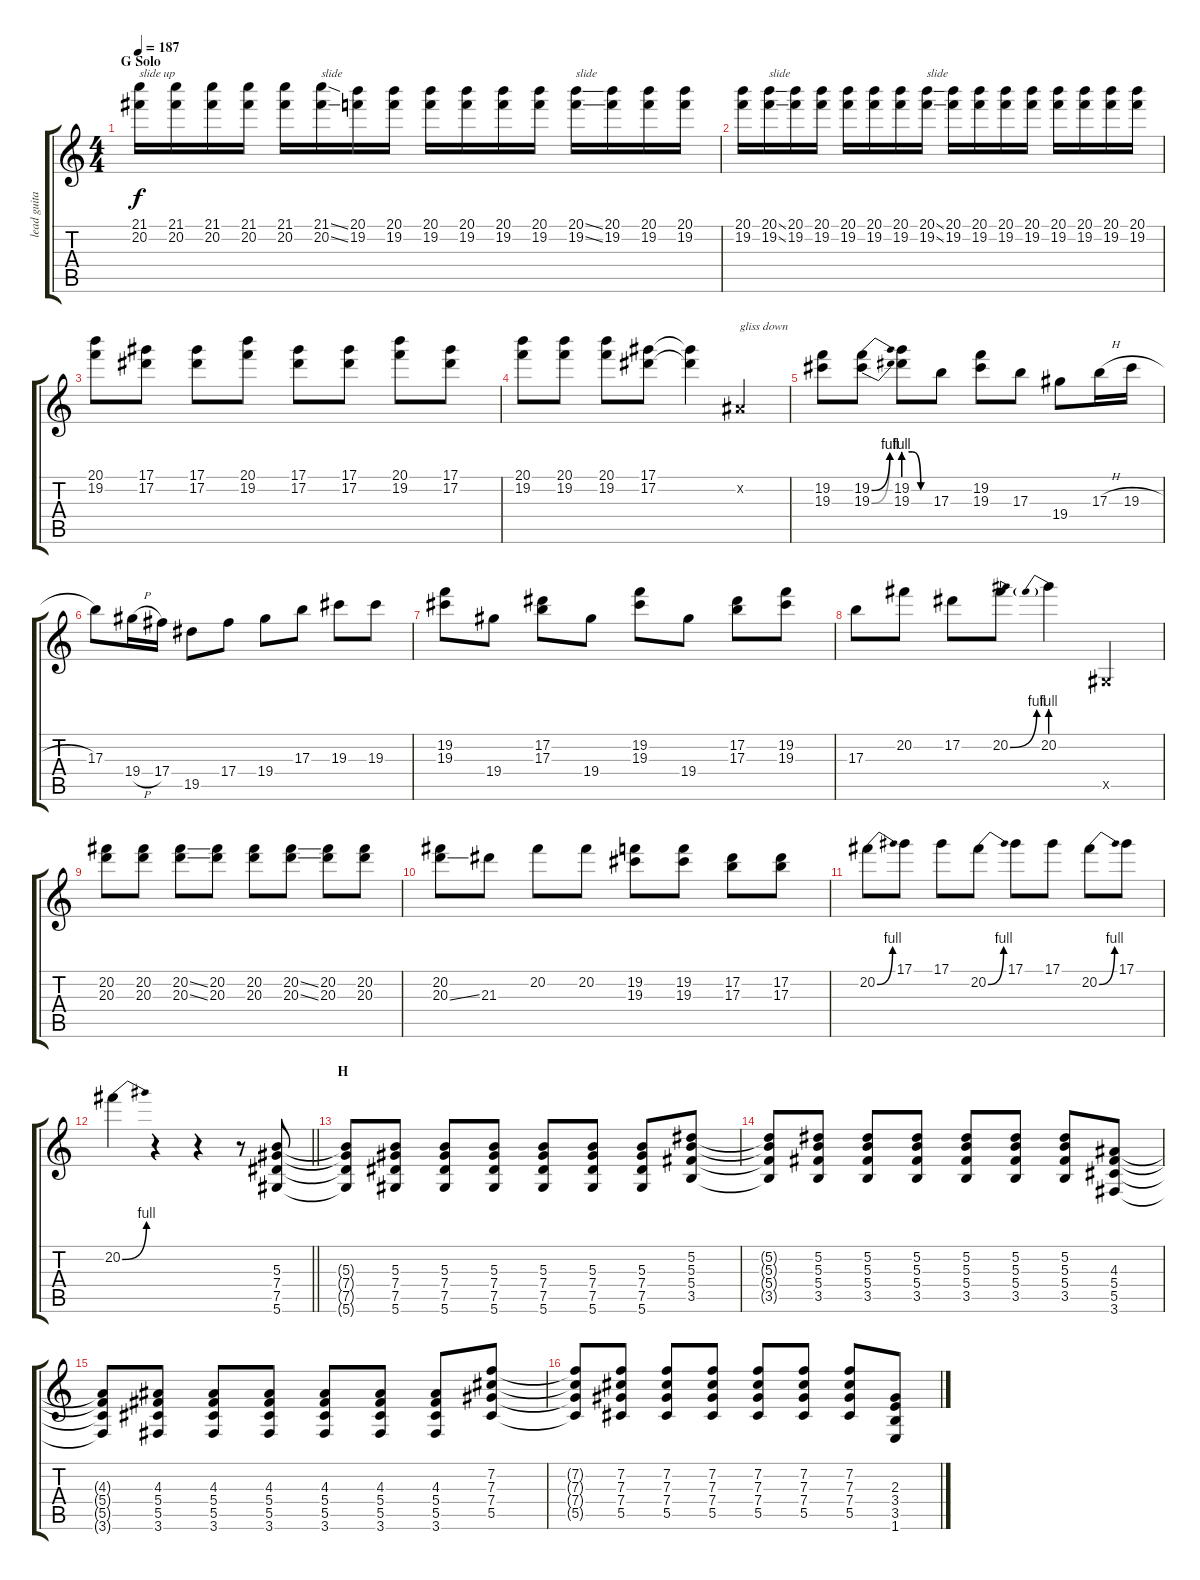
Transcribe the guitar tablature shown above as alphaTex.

\track ("lead guitar" "lead guita") {instrument distortionguitar}
\staff {score tabs}
\tuning (Eb4 Bb3 Gb3 Db3 Ab2 Eb2) {hide}
\ts (4 4)
\section ("" "G Solo")
\tempo 187
\clef g2
\ks c
(21.1 20.2).16{txt "slide up" dy f} (21.1 20.2).16 (21.1 20.2).16 (21.1 20.2).16 (21.1 20.2).16 (21.1{ss} 20.2{ss}).16{txt "slide"} (20.1 19.2).16 (20.1 19.2).16 (20.1 19.2).16 (20.1 19.2).16 (20.1 19.2).16 (20.1 19.2).16 (20.1{ss} 19.2{ss}).16{txt "slide"} (20.1 19.2).16 (20.1 19.2).16 (20.1 19.2).16 |
(20.1 19.2).16 (20.1{ss} 19.2{ss}).16{txt "slide"} (20.1 19.2).16 (20.1 19.2).16 (20.1 19.2).16 (20.1 19.2).16 (20.1 19.2).16 (20.1{ss} 19.2{ss}).16{txt "slide"} (20.1 19.2).16 (20.1 19.2).16 (20.1 19.2).16 (20.1 19.2).16 (20.1 19.2).16 (20.1 19.2).16 (20.1 19.2).16 (20.1 19.2).16 |
(20.1 19.2).8 (17.1 17.2).8 (17.1 17.2).8 (20.1 19.2).8 (17.1 17.2).8 (17.1 17.2).8 (20.1 19.2).8 (17.1 17.2).8 |
(20.1 19.2).8 (20.1 19.2).8 (20.1 19.2).8 (17.1 17.2).8 (17.1{t} 17.2{t}).4 0.2{x}.4{txt "gliss down"} |
(19.2 19.3).8 (19.2{be (bend 0 0 60 4)} 19.3{be (bend 0 0 60 4)}).8 (19.2{be (custom 0 4 20 4 40 0 60 0)} 19.3{be (custom 0 4 20 4 40 0 60 0)}).8 17.3.8 (19.2 19.3).8 17.3.8 19.4.8 17.3{h}.16 19.3{h}.16 |
17.3.8 19.4{h}.16 17.4.16 19.5.8 17.4.8 19.4.8 17.3.8 19.3.8 19.3.8 |
(19.2 19.3).8 19.4.8 (17.2 17.3).8 19.4.8 (19.2 19.3).8 19.4.8 (17.2 17.3).8 (19.2 19.3).8 |
17.3.8 20.2.8 17.2.8 20.2{be (bend 0 0 60 4)}.8 20.2{be (prebend 0 4 60 4)}.4 0.5{x}.4 |
(20.2 20.3).8 (20.2 20.3).8 (20.2{ss} 20.3{ss}).8 (20.2 20.3).8 (20.2 20.3).8 (20.2{ss} 20.3{ss}).8 (20.2 20.3).8 (20.2 20.3).8 |
(20.2 20.3{ss}).8 21.3.8 20.2.8 20.2.8 (19.2 19.3).8 (19.2 19.3).8 (17.2 17.3).8 (17.2 17.3).8 |
20.2{be (bend 0 0 60 4)}.8 17.1.8 17.1.8 20.2{be (bend 0 0 60 4)}.8 17.1.8 17.1.8 20.2{be (bend 0 0 60 4)}.8 17.1.8 |
\barLineRight lightlight
20.2{be (bend 0 0 60 4)}.4 r.4 r.4 r.8 (5.3 7.4 7.5 5.6).8 |
\section ("" "H")
(5.3{t} 7.4{t} 7.5{t} 5.6{t}).8 (5.3 7.4 7.5 5.6).8 (5.3 7.4 7.5 5.6).8 (5.3 7.4 7.5 5.6).8 (5.3 7.4 7.5 5.6).8 (5.3 7.4 7.5 5.6).8 (5.3 7.4 7.5 5.6).8 (5.2 5.3 5.4 3.5).8 |
(5.2{t} 5.3{t} 5.4{t} 3.5{t}).8 (5.2 5.3 5.4 3.5).8 (5.2 5.3 5.4 3.5).8 (5.2 5.3 5.4 3.5).8 (5.2 5.3 5.4 3.5).8 (5.2 5.3 5.4 3.5).8 (5.2 5.3 5.4 3.5).8 (4.3 5.4 5.5 3.6).8 |
(4.3{t} 5.4{t} 5.5{t} 3.6{t}).8 (4.3 5.4 5.5 3.6).8 (4.3 5.4 5.5 3.6).8 (4.3 5.4 5.5 3.6).8 (4.3 5.4 5.5 3.6).8 (4.3 5.4 5.5 3.6).8 (4.3 5.4 5.5 3.6).8 (7.2 7.3 7.4 5.5).8 |
(7.2{t} 7.3{t} 7.4{t} 5.5{t}).8 (7.2 7.3 7.4 5.5).8 (7.2 7.3 7.4 5.5).8 (7.2 7.3 7.4 5.5).8 (7.2 7.3 7.4 5.5).8 (7.2 7.3 7.4 5.5).8 (7.2 7.3 7.4 5.5).8 (2.3 3.4 3.5 1.6).8
